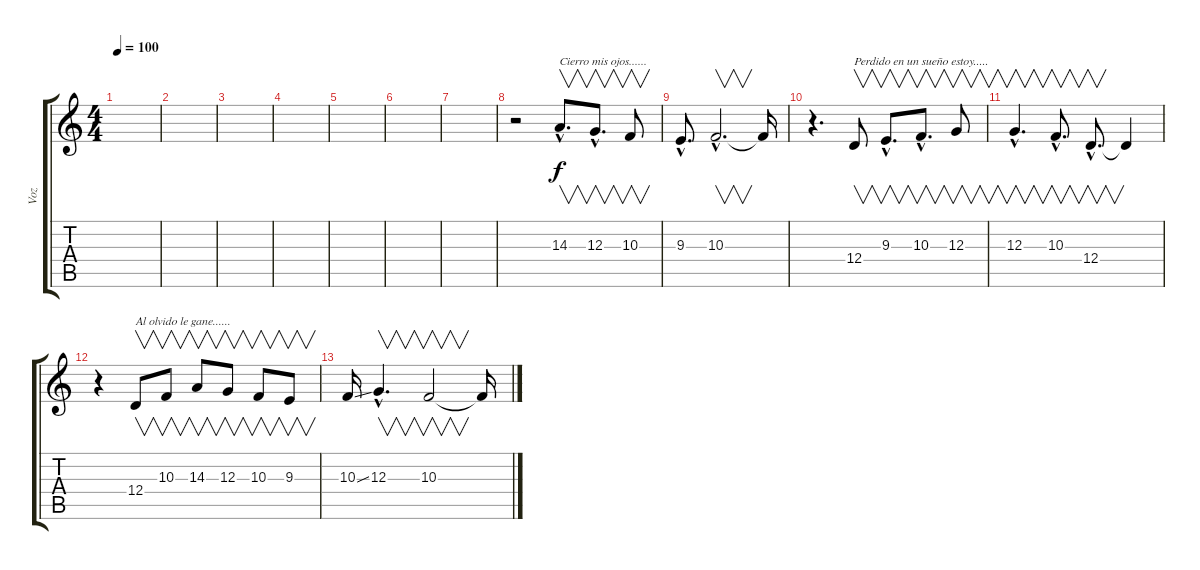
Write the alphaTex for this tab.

\track ("Voz" "Voz") {instrument lead8bassandlead}
\staff {score tabs}
\tuning (E4 B3 G3 D3 A2 E2) {hide}
\ts (4 4)
\tempo 100
\clef g2
\ks c
|
|
|
|
|
|
|
r.2 14.3{hac}.8{v d txt "Cierro mis ojos......"} 12.3{hac}.8{v d} 10.3.8{v} |
9.3{hac}.8{d} 10.3{hac}.2{v d} 10.3{t}.16 |
r.4{d} 12.4.8{v txt "Perdido en un sueño estoy....."} 9.3{hac}.8{v d} 10.3{hac}.8{v d} 12.3.8{v} |
12.3{hac}.4{v d} 10.3{hac}.8{v d} 12.4{hac}.8{v d} 12.4{t}.4 |
r.4 12.4.8{v txt "Al olvido le gane......"} 10.3.8{v} 14.3.8{v} 12.3.8{v} 10.3.8{v} 9.3.8{v} |
10.3{ss}.16 12.3{hac}.4{v d} 10.3.2{v} 10.3{t}.16
